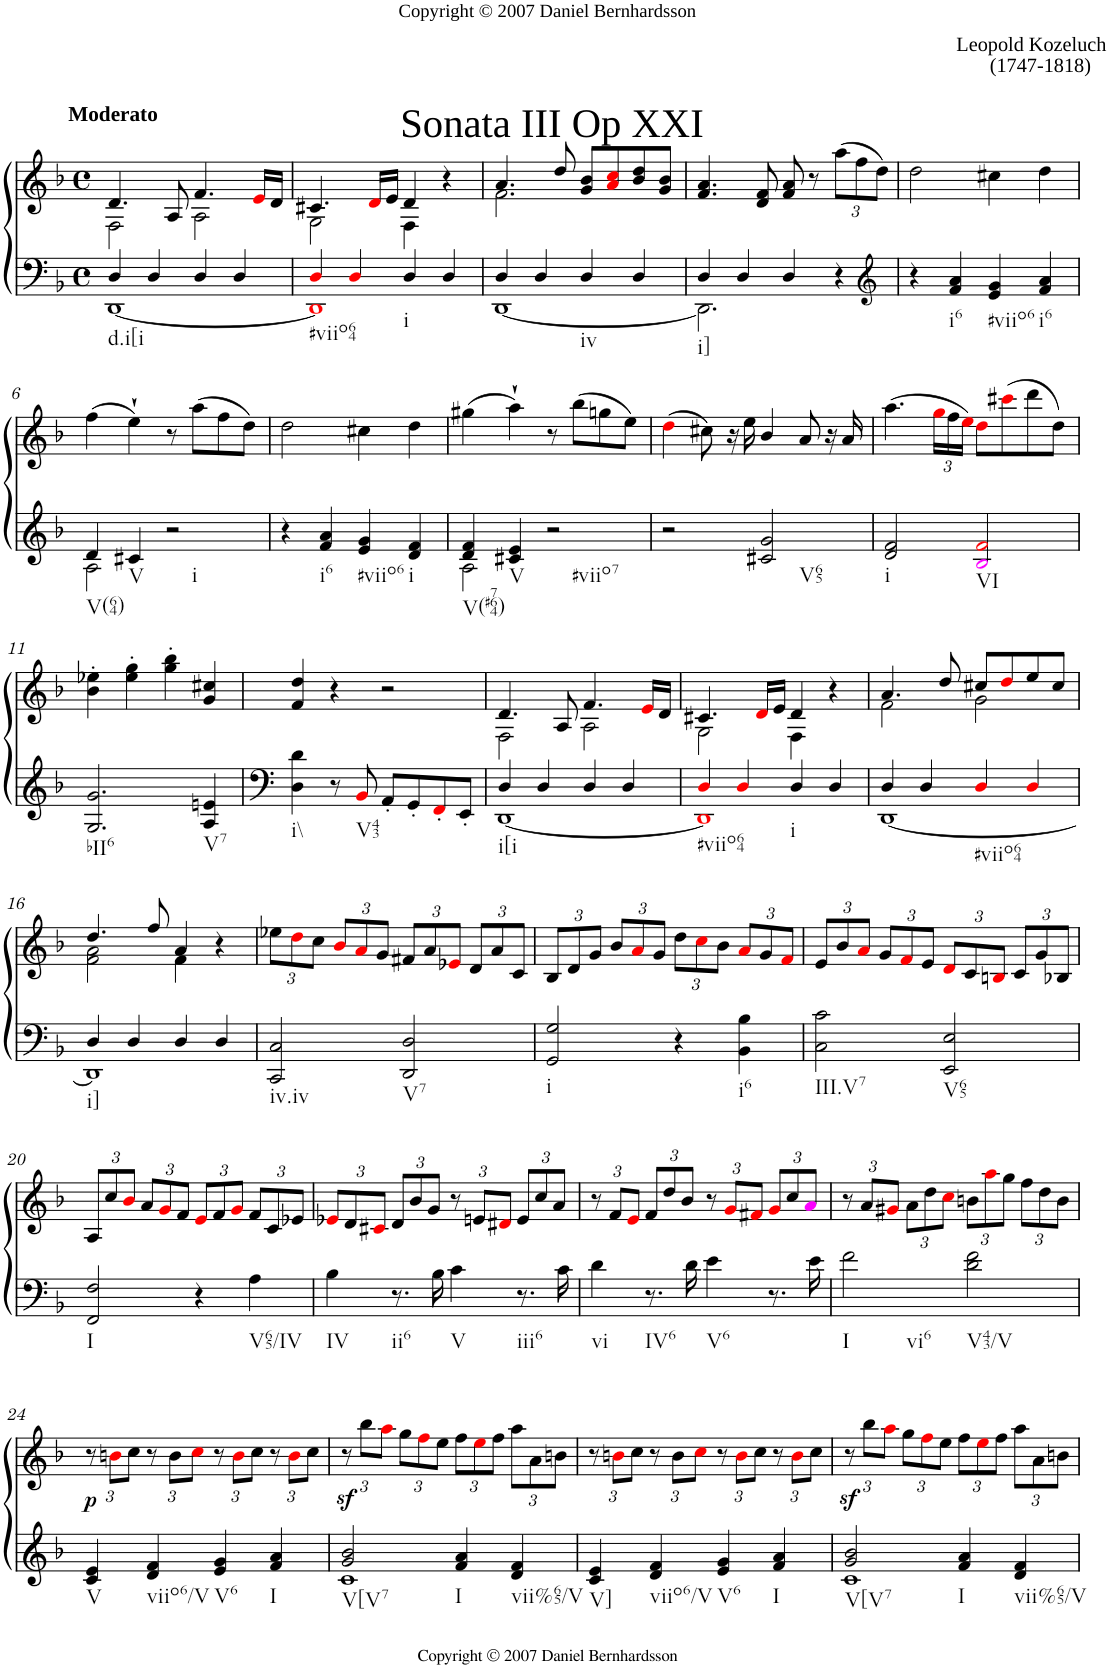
**kern	**kern	**dynam
*part1	*part1	*part1
*staff2	*staff1	*staff1/2
*I"Piano	*	*
*I'Pno.	*	*
*clefF4	*clefG2	*
*k[b-]	*k[b-]	*
*F:	*F:	*
*M4/4	*M4/4	*
*met(c)	*met(c)	*
=1	=1	=1
*^	*^	*
!	!	!LO:TX:a:B:t=Moderato	!	!
!LO:TX:b:t=d.i[i	!	!	!	!
4D/	[<1DD	4.d/	2F\	.
4D/	.	.	.	.
.	.	8A/	.	.
4D/	.	4.f/	2A\	.
4D/	.	.	.	.
.	.	16ei/LL	.	.
.	.	16d/JJ	.	.
=2	=2	=2	=2	=2
!LO:TX:b:t=#viio64	!	!	!	!
4Di/	1DDi]	4.c#X/	2G\	.
4Di/	.	.	.	.
.	.	16di/LL	.	.
.	.	16e/JJ	.	.
!LO:TX:b:t=i	!	!	!	!
4D/	.	4d/	4F\	.
4D/	.	4r	4ryy	.
=3	=3	=3	=3	=3
4D/	[<1DD	4.a/	2.f\	.
4D/	.	.	.	.
.	.	8dd/	.	.
!LO:TX:b:t=iv	!	!	!	!
4D/	.	8g/ 8b-/L	.	.
.	.	8ai/ 8cci/	.	.
4D/	.	8b-/ 8dd/	4ryy	.
.	.	8g/ 8b-/J	.	.
*	*	*v	*v	*
=4	=4	=4	=4
!LO:TX:b:t=i]	!	!	!
4D/	2.DD\]	4.f/ 4.a/	.
4D/	.	.	.
.	.	8d/ 8f/	.
4D/	.	8f/ 8a/	.
.	.	8r	.
*	*	*Xbrackettup	*
4r	4ryy	(12aa\L	.
.	.	12ff\	.
*clefG2	*	*	*
.	.	12dd\J)	.
*v	*v	*	*
=5	=5	=5
4r	2dd\	.
!LO:TX:b:t=i6	!	!
4f/ 4a/	.	.
!LO:TX:b:t=#viio6	!	!
4e/ 4g/	4cc#X\	.
!LO:TX:b:t=i6	!	!
4f/ 4a/	4dd\	.
!!LO:LB:g=z
=6	=6	=6
*^	*	*
!LO:TX:b:t=V(64)	!	!	!
4d/	2A\	(4ff\	.
!LO:TX:b:t=V	!	!	!
4c#X/	.	4ee`\)	.
!LO:TX:b:t=i	!	!	!
2r	2ryy	8r	.
.	.	(8aa\L	.
.	.	8ff\	.
.	.	8dd\J)	.
*v	*v	*	*
=7	=7	=7
4r	2dd\	.
!LO:TX:b:t=i6	!	!
4f/ 4a/	.	.
!LO:TX:b:t=#viio6	!	!
4e/ 4g/	4cc#X\	.
!LO:TX:b:t=i	!	!
4d/ 4f/	4dd\	.
=8	=8	=8
*^	*	*
!LO:TX:b:t=V(#764)	!	!	!
4d/ 4f/	2A\	(4gg#X\	.
!LO:TX:b:t=V	!	!	!
4c#X/ 4e/	.	4aa`\)	.
!LO:TX:b:t=#viio7	!	!	!
2r	2ryy	8r	.
.	.	(8bb-\L	.
.	.	8ggn\	.
.	.	8ee\J)	.
*v	*v	*	*
=9	=9	=9
2r	(4ddi\	.
.	8cc#X\)	.
.	16r	.
.	16ee\	.
!LO:TX:b:t=V65	!	!
2c#X/ 2g/	4b-/	.
.	8a/	.
.	16r	.
.	16a/	.
=10	=10	=10
!LO:TX:b:t=i	!	!
2d/ 2f/	(4.aa\	.
.	24ggi\LL	.
.	24ff\	.
.	24eei\JJ)	.
!LO:TX:b:t=VI	!	!
2B-j/ 2fZ/	8ddZ\L	.
.	(8ccc#Xi\	.
.	8ddd\	.
.	8dd\J)	.
!!LO:LB:g=z
=11	=11	=11
!LO:TX:b:t=bII6	!	!
2.G/ 2.g/	4b-\' 4ee-X\'	.
.	4ee-\' 4gg\'	.
.	4gg\' 4bb-\'	.
!LO:TX:b:t=V7	!	!
4A/ 4en/	4g/ 4cc#X/	.
=12	=12	=12
!LO:TX:b:t=i\\	!	!
4D\ 4d\	4f/ 4dd/	.
8r	4r	.
!LO:TX:b:t=V43	!	!
8BB-i/	.	.
8AA'/L	2r	.
8GG'/	.	.
8FF'i/	.	.
8EE'/J	.	.
=13	=13	=13
*^	*^	*
!LO:TX:b:t=i[i	!	!	!	!
4D/	[<1DD	4.d/	2F\	.
4D/	.	.	.	.
.	.	8A/	.	.
4D/	.	4.f/	2A\	.
4D/	.	.	.	.
.	.	16ei/LL	.	.
.	.	16d/JJ	.	.
=14	=14	=14	=14	=14
!LO:TX:b:t=#viio64	!	!	!	!
4Di/	1DDi]	4.c#X/	2G\	.
4Di/	.	.	.	.
.	.	16di/LL	.	.
.	.	16e/JJ	.	.
!LO:TX:b:t=i	!	!	!	!
4D/	.	4d/	4F\	.
4D/	.	4r	4ryy	.
=15	=15	=15	=15	=15
4D/	[<1DD	4.a/	2f\	.
4D/	.	.	.	.
.	.	8dd/	.	.
!LO:TX:b:t=#viio64	!	!	!	!
4Di/	.	8cc#X/L	2g\	.
.	.	8ddi/	.	.
4Di/	.	8ee/	.	.
.	.	8cc#/J	.	.
!!LO:LB:g=z	!!
=16	=16	=16	=16	=16
!LO:TX:b:t=i]	!	!	!	!
4D/	1DD]	4.dd/	2f\ 2a\	.
4D/	.	.	.	.
.	.	8ff/	.	.
4D/	.	4a/	4f\	.
4D/	.	4r	4ryy	.
*v	*v	*	*	*
=17	=17	=17	=17
!LO:TX:b:t=iv.iv	!	!	!
*	*v	*v	*
2CC/ 2C/	12ee-X\L	.
.	12ddi\	.
.	12cc\J	.
.	12b-i/L	.
.	12ai/	.
.	12g/J	.
!LO:TX:b:t=V7	!	!
2DD/ 2D/	12f#X/L	.
.	12a/	.
.	12e-Xi/J	.
.	12d/L	.
.	12a/	.
.	12c/J	.
=18	=18	=18
*^	*	*
!LO:TX:b:t=i	!	!	!
2GG/ 2G/	2ryy	12B-/L	.
.	.	12d/	.
.	.	12g/J	.
.	.	12b-/L	.
.	.	12ai/	.
.	.	12g/J	.
4r	2ryy	12dd\L	.
.	.	12cci\	.
.	.	12b-\J	.
!LO:TX:b:t=i6	!	!	!
4BB-\ 4B-\	.	12ai/L	.
.	.	12g/	.
.	.	12fi/J	.
*v	*v	*	*
=19	=19	=19
!LO:TX:b:t=III.V7	!	!
2C\ 2c\	12e/L	.
.	12b-/	.
.	12ai/J	.
.	12g/L	.
.	12fi/	.
.	12e/J	.
!LO:TX:b:t=V65	!	!
2EE/ 2E/	12di/L	.
.	12c/	.
.	12Bni/J	.
.	12c/L	.
.	12g/	.
.	12B-X/J	.
!!LO:LB:g=z
=20	=20	=20
!LO:TX:b:t=I	!	!
2FF/ 2F/	12A/L	.
.	12cc/	.
.	12b-i/J	.
.	12a/L	.
.	12gi/	.
.	12f/J	.
4r	12ei/L	.
.	12f/	.
.	12gi/J	.
!LO:TX:b:t=V65/IV	!	!
4A\	12f/L	.
.	12c/	.
.	12e-X/J	.
=21	=21	=21
!LO:TX:b:t=IV	!	!
4B-\	12e-Xi/L	.
.	12d/	.
.	12c#Xi/J	.
!LO:TX:b:t=ii6	!	!
8.r	12d/L	.
.	12b-/	.
.	12g/J	.
16B-\	.	.
!LO:TX:b:t=V	!	!
4c\	12r	.
.	12en/L	.
.	12d#Xi/J	.
!LO:TX:b:t=iii6	!	!
8.r	12e/L	.
.	12cc/	.
.	12a/J	.
16c\	.	.
=22	=22	=22
!LO:TX:b:t=vi	!	!
4d\	12r	.
.	12f/L	.
.	12ei/J	.
!LO:TX:b:t=IV6	!	!
8.r	12f/L	.
.	12dd/	.
.	12b-/J	.
16d\	.	.
!LO:TX:b:t=V6	!	!
4e\	12r	.
.	12gi/L	.
.	12f#Xi/J	.
8.r	12gi/L	.
.	12cc/	.
.	12aj/J	.
16e\	.	.
=23	=23	=23
!LO:TX:b:t=I	!	!
!LO:TX:b:t=vi6	!	!
2f\	12r	.
.	12a/L	.
.	12g#Xi/J	.
.	12a\L	.
.	12dd\	.
.	12cci\J	.
!LO:TX:b:t=V43/V	!	!
2d\ 2f\	12bn\L	.
.	12aai\	.
.	12gg\J	.
.	12ff\L	.
.	12dd\	.
.	12b\J	.
!!LO:LB:g=z
=24	=24	=24
!LO:TX:b:t=V	!	!
!	!	!LO:DY:b
4c/ 4e/	12r	p
.	12bni\L	.
.	12cc\J	.
!LO:TX:b:t=viio6/V	!	!
4d/ 4f/	12r	.
.	12b\L	.
.	12cci\J	.
!LO:TX:b:t=V6	!	!
4e/ 4g/	12r	.
.	12bi\L	.
.	12cc\J	.
!LO:TX:b:t=I	!	!
4f/ 4a/	12r	.
.	12bi\L	.
.	12cc\J	.
=25	=25	=25
*^	*	*
!LO:TX:b:t=V[V7	!	!	!
!	!	!	!LO:DY:b
2g/ 2b-/	1c	12r	sf
.	.	12bb-\L	.
.	.	12aai\J	.
.	.	12gg\L	.
.	.	12ffi\	.
.	.	12ee\J	.
!LO:TX:b:t=I	!	!	!
4f/ 4a/	.	12ff\L	.
.	.	12eei\	.
.	.	12ff\J	.
!LO:TX:b:t=vii%65/V	!	!	!
4d/ 4f/	.	12aa\L	.
.	.	12a\	.
.	.	12bn\J	.
*v	*v	*	*
=26	=26	=26
!LO:TX:b:t=V]	!	!
4c/ 4e/	12r	.
.	12bni\L	.
.	12cc\J	.
!LO:TX:b:t=viio6/V	!	!
4d/ 4f/	12r	.
.	12b\L	.
.	12cci\J	.
!LO:TX:b:t=V6	!	!
4e/ 4g/	12r	.
.	12bi\L	.
.	12cc\J	.
!LO:TX:b:t=I	!	!
4f/ 4a/	12r	.
.	12bi\L	.
.	12cc\J	.
=27	=27	=27
*^	*	*
!LO:TX:b:t=V[V7	!	!	!
!	!	!	!LO:DY:b
2g/ 2b-/	1c	12r	sf
.	.	12bb-\L	.
.	.	12aai\J	.
.	.	12gg\L	.
.	.	12ffi\	.
.	.	12ee\J	.
!LO:TX:b:t=I	!	!	!
4f/ 4a/	.	12ff\L	.
.	.	12eei\	.
.	.	12ff\J	.
!LO:TX:b:t=vii%65/V	!	!	!
4d/ 4f/	.	12aa\L	.
.	.	12a\	.
.	.	12bn\J	.
*v	*v	*	*
=	=	=
*-	*-	*-
